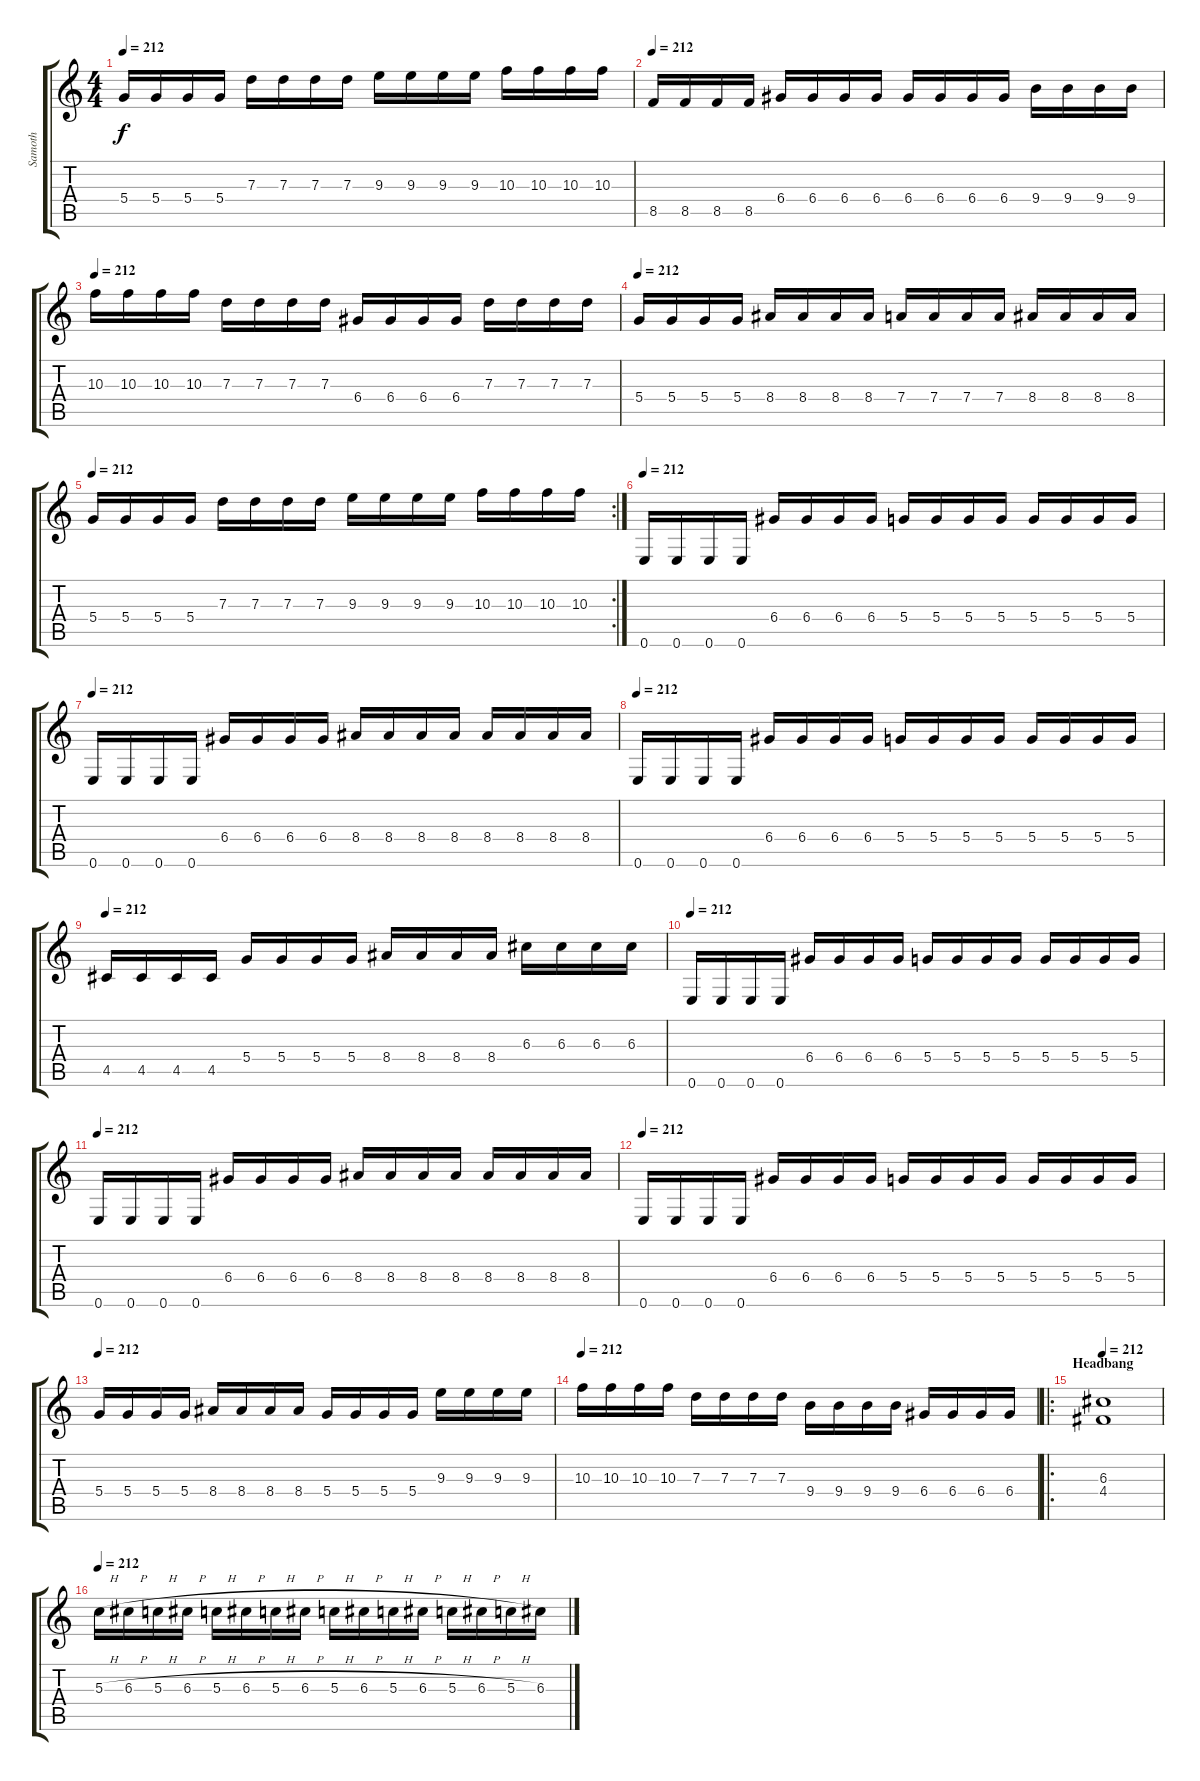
\track ("Samoth" "Samoth") {instrument distortionguitar}
\staff {score tabs}
\tuning (E4 B3 G3 D3 A2 E2) {hide}
\ts (4 4)
\tempo 212
\clef g2
\ks c
5.4.16{dy f} 5.4.16 5.4.16 5.4.16 7.3.16 7.3.16 7.3.16 7.3.16 9.3.16 9.3.16 9.3.16 9.3.16 10.3.16 10.3.16 10.3.16 10.3.16 |
\tempo 212
8.5.16 8.5.16 8.5.16 8.5.16 6.4.16 6.4.16 6.4.16 6.4.16 6.4.16 6.4.16 6.4.16 6.4.16 9.4.16 9.4.16 9.4.16 9.4.16 |
\tempo 212
10.3.16 10.3.16 10.3.16 10.3.16 7.3.16 7.3.16 7.3.16 7.3.16 6.4.16 6.4.16 6.4.16 6.4.16 7.3.16 7.3.16 7.3.16 7.3.16 |
\tempo 212
5.4.16 5.4.16 5.4.16 5.4.16 8.4.16 8.4.16 8.4.16 8.4.16 7.4.16 7.4.16 7.4.16 7.4.16 8.4.16 8.4.16 8.4.16 8.4.16 |
\rc 2
\tempo 212
5.4.16 5.4.16 5.4.16 5.4.16 7.3.16 7.3.16 7.3.16 7.3.16 9.3.16 9.3.16 9.3.16 9.3.16 10.3.16 10.3.16 10.3.16 10.3.16 |
\tempo 208
\tempo 212
0.6.16 0.6.16 0.6.16 0.6.16 6.4.16 6.4.16 6.4.16 6.4.16 5.4.16 5.4.16 5.4.16 5.4.16 5.4.16 5.4.16 5.4.16 5.4.16 |
\tempo 212
0.6.16 0.6.16 0.6.16 0.6.16 6.4.16 6.4.16 6.4.16 6.4.16 8.4.16 8.4.16 8.4.16 8.4.16 8.4.16 8.4.16 8.4.16 8.4.16 |
\tempo 208
\tempo 212
0.6.16 0.6.16 0.6.16 0.6.16 6.4.16 6.4.16 6.4.16 6.4.16 5.4.16 5.4.16 5.4.16 5.4.16 5.4.16 5.4.16 5.4.16 5.4.16 |
\tempo 212
4.5.16 4.5.16 4.5.16 4.5.16 5.4.16 5.4.16 5.4.16 5.4.16 8.4.16 8.4.16 8.4.16 8.4.16 6.3.16 6.3.16 6.3.16 6.3.16 |
\tempo 208
\tempo 212
0.6.16 0.6.16 0.6.16 0.6.16 6.4.16 6.4.16 6.4.16 6.4.16 5.4.16 5.4.16 5.4.16 5.4.16 5.4.16 5.4.16 5.4.16 5.4.16 |
\tempo 212
0.6.16 0.6.16 0.6.16 0.6.16 6.4.16 6.4.16 6.4.16 6.4.16 8.4.16 8.4.16 8.4.16 8.4.16 8.4.16 8.4.16 8.4.16 8.4.16 |
\tempo 208
\tempo 212
0.6.16 0.6.16 0.6.16 0.6.16 6.4.16 6.4.16 6.4.16 6.4.16 5.4.16 5.4.16 5.4.16 5.4.16 5.4.16 5.4.16 5.4.16 5.4.16 |
\tempo 208
\tempo 212
5.4.16 5.4.16 5.4.16 5.4.16 8.4.16 8.4.16 8.4.16 8.4.16 5.4.16 5.4.16 5.4.16 5.4.16 9.3.16 9.3.16 9.3.16 9.3.16 |
\tempo 212
10.3.16 10.3.16 10.3.16 10.3.16 7.3.16 7.3.16 7.3.16 7.3.16 9.4.16 9.4.16 9.4.16 9.4.16 6.4.16 6.4.16 6.4.16 6.4.16 |
\ro
\section ("" "Headbang")
\tempo 212
(6.3 4.4).1 |
\tempo 212
5.3{h}.16 6.3{h}.16 5.3{h}.16 6.3{h}.16 5.3{h}.16 6.3{h}.16 5.3{h}.16 6.3{h}.16 5.3{h}.16 6.3{h}.16 5.3{h}.16 6.3{h}.16 5.3{h}.16 6.3{h}.16 5.3{h}.16 6.3.16
